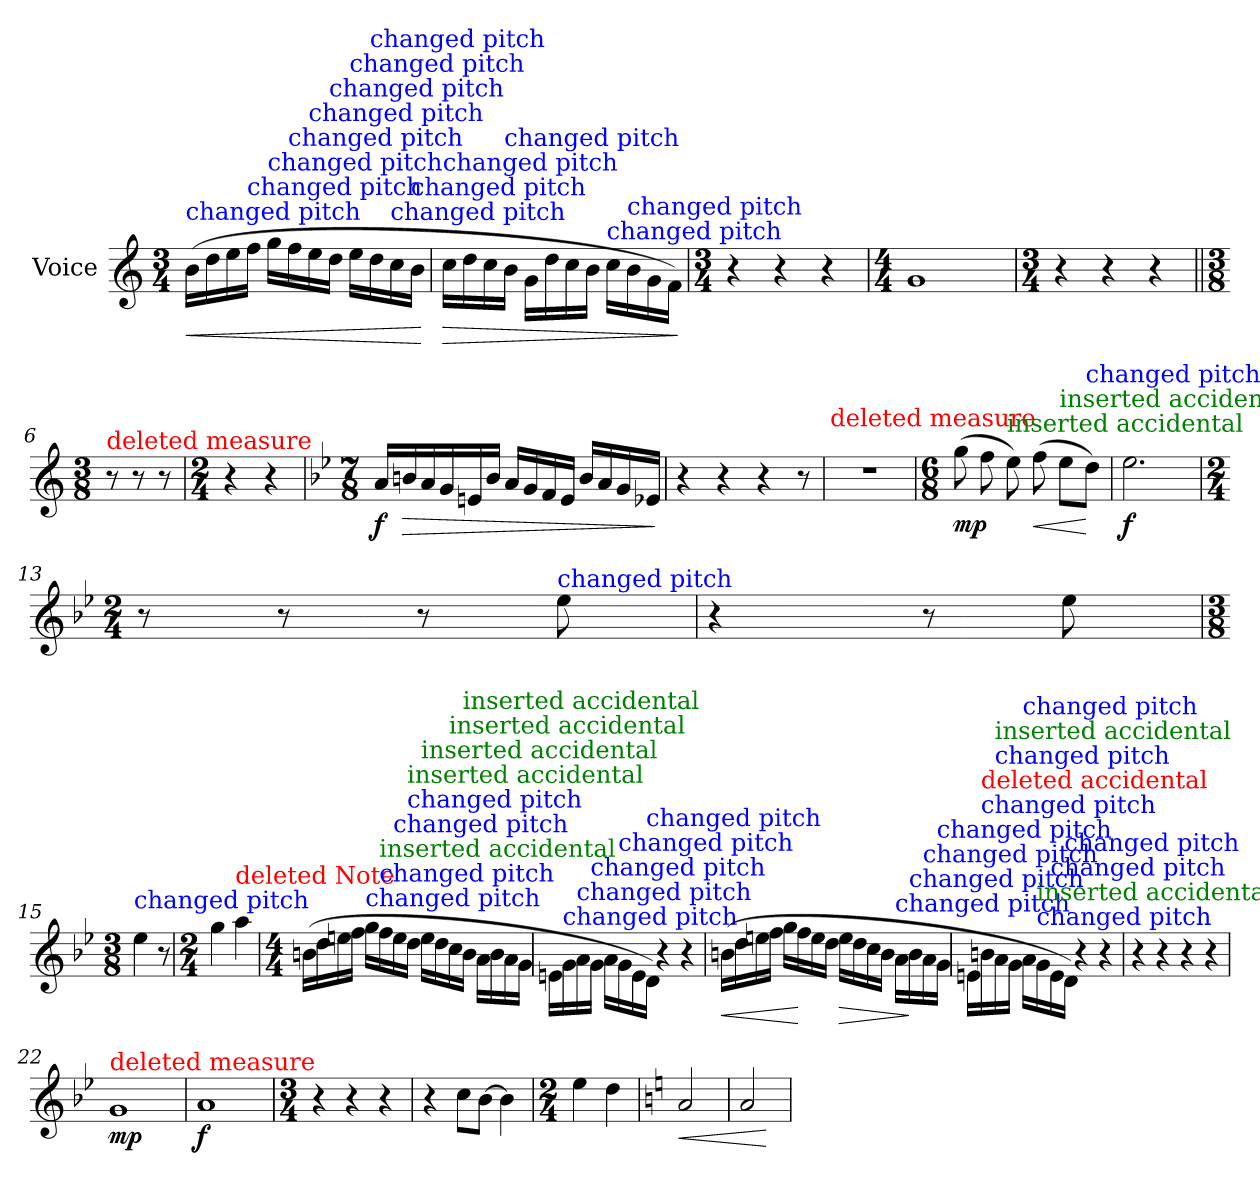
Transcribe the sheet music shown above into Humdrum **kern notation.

**kern	**dynam
*part1	*part1
*staff1	*staff1
*I"Voice	*
*I'Voice	*
*clefG2	*
*k[]	*
*M3/4	*
=1	=1
!LO:TX:color=#0000FF:t=changed pitch	!
!	!LO:HP:b
(>16bi\LL	<
16dd\	.
16ee\	.
!LO:TX:color=#0000FF:t=changed pitch	!
16ffi\JJ	.
!LO:TX:color=#0000FF:t=changed pitch	!
16ggi\LL	.
!LO:TX:color=#0000FF:t=changed pitch	!
16ffi\	.
!LO:TX:color=#0000FF:t=changed pitch	!
16eei\	.
!LO:TX:color=#0000FF:t=changed pitch	!
16ddi\JJ	.
!LO:TX:color=#0000FF:t=changed pitch	!
16eei\LL	.
!LO:TX:color=#0000FF:t=changed pitch	!
16ddi\	.
!LO:TX:color=#0000FF:t=changed pitch	!
16cci\	.
!LO:TX:color=#0000FF:t=changed pitch	!
16bi\JJ	.
.	[
=2	=2
!LO:TX:color=#0000FF:t=changed pitch	!
!	!LO:HP:b
16cci\LL	>
16dd\	.
16cc\	.
!LO:TX:color=#0000FF:t=changed pitch	!
16bi\JJ	.
16g\LL	.
16dd\	.
16cc\	.
16b\JJ	.
!LO:TX:color=#0000FF:t=changed pitch	!
16cci\LL	.
!LO:TX:color=#0000FF:t=changed pitch	!
16bi\	.
16g\	.
16f\JJ)	.
.	]
=3	=3
*M3/4	*
4r	.
4r	.
4r	.
=4	=4
*M4/4	*
1g	.
=5	=5
*M3/4	*
4r	.
4r	.
4r	.
=6||	=6||
*M3/8	*
!LO:TX:color=#FF0000:t=deleted measure	!
8r	.
8r	.
8r	.
=7	=7
*M2/4	*
4r	.
4r	.
=8	=8
*k[b-e-]	*
*M7/8	*
!	!LO:DY:b
16a/LL	f
!	!LO:HP:b
16bn/	>
16a/	.
16g/	.
16en/	.
16b/JJ	.
16a/LL	.
16g/	.
16f/	.
16e/JJ	.
16b/LL	.
16a/	.
16g/	.
16e-X/JJ	.
.	]
=9	=9
4r	.
4r	.
4r	.
8r	.
=10	=10
!LO:TX:color=#FF0000:t=deleted measure	!
2..r	.
=11	=11
*M6/8	*
!	!LO:DY:b
(>8gg\	mp
8ff\	.
!LO:TX:color=#008000:t=inserted accidental	!
8ee-j\)	.
!	!LO:HP:b
(>8ff\	<
!LO:TX:color=#008000:t=inserted accidental	!
8ee-j\L	.
!LO:TX:color=#0000FF:t=changed pitch	!
8ddi\J)	[
=12	=12
!	!LO:DY:b
2.ee-\	f
=13	=13
*M2/4	*
8r	.
8r	.
8r	.
!LO:TX:color=#0000FF:t=changed pitch	!
8ee-i\	.
=14	=14
4r	.
8r	.
8ee-\	.
=15	=15
*M3/8	*
!LO:TX:color=#0000FF:t=changed pitch	!
4ee-i\	.
8r	.
=16	=16
*M2/4	*
4gg\	.
!LO:TX:color=#FF0000:t=deleted Note	!
4aaZ\	.
=17	=17
*M4/4	*
(>16bn\LL	.
16dd\	.
16een\	.
16ff\JJ	.
!LO:TX:color=#0000FF:t=changed pitch	!
16ggi\LL	.
!LO:TX:color=#0000FF:t=changed pitch	!
!LO:TX:color=#008000:t=inserted accidental	!
16ffj\	.
!LO:TX:color=#0000FF:t=changed pitch	!
16eei\	.
!LO:TX:color=#0000FF:t=changed pitch	!
!LO:TX:color=#008000:t=inserted accidental	!
16ddj\JJ	.
!LO:TX:color=#008000:t=inserted accidental	!
16eej\LL	.
16dd\	.
!LO:TX:color=#008000:t=inserted accidental	!
16ccj\	.
!LO:TX:color=#008000:t=inserted accidental	!
16bj\JJ	.
16a\LL	.
16b\	.
16a\	.
16g\JJ	.
=18	=18
16en\LL	.
!LO:TX:color=#0000FF:t=changed pitch	!
16gi\	.
!LO:TX:color=#0000FF:t=changed pitch	!
16ai\	.
!LO:TX:color=#0000FF:t=changed pitch	!
16gi\JJ	.
16a\LL	.
!LO:TX:color=#0000FF:t=changed pitch	!
16gi\	.
16e\	.
!LO:TX:color=#0000FF:t=changed pitch	!
16di\JJ)	.
4r	.
4r	.
=19	=19
!	!LO:HP:b
(>16bn\LL	<
16dd\	.
16een\	.
16ff\JJ	.
16gg\LL	.
16ff\	[
16ee\	.
16dd\JJ	.
!	!LO:HP:b
16ee\LL	>
16dd\	.
16cc\	.
16b\JJ	.
!LO:TX:color=#0000FF:t=changed pitch	!
16ai\LL	.
!LO:TX:color=#0000FF:t=changed pitch	!
16bi\	]
!LO:TX:color=#0000FF:t=changed pitch	!
16ai\	.
!LO:TX:color=#0000FF:t=changed pitch	!
16gi\JJ	.
=20	=20
16en\LL	.
!LO:TX:color=#0000FF:t=changed pitch	!
!LO:TX:color=#FF0000:t=deleted accidental	!
16bnZ\	.
!LO:TX:color=#0000FF:t=changed pitch	!
!LO:TX:color=#008000:t=inserted accidental	!
16aj\	.
16g\JJ	.
!LO:TX:color=#0000FF:t=changed pitch	!
16ai\LL	.
!LO:TX:color=#0000FF:t=changed pitch	!
!LO:TX:color=#008000:t=inserted accidental	!
16gj\	.
!LO:TX:color=#0000FF:t=changed pitch	!
16ei\	.
!LO:TX:color=#0000FF:t=changed pitch	!
16di\JJ)	.
4r	.
4r	.
=21	=21
4r	.
4r	.
4r	.
4r	.
=22	=22
!LO:TX:color=#FF0000:t=deleted measure	!
!	!LO:DY:b
1gZ	mp
=23	=23
!	!LO:DY:b
1a	f
=24	=24
*M3/4	*
4r	.
4r	.
4r	.
=25	=25
4r	.
8cc\L	.
[8b-\J	.
4b-\]	.
=26	=26
*M2/4	*
4ee-\	.
4dd\	.
=27	=27
*k[]	*
!	!LO:HP:b
2a/	<
=28	=28
2a/	.
.	[
=	=
*-	*-
